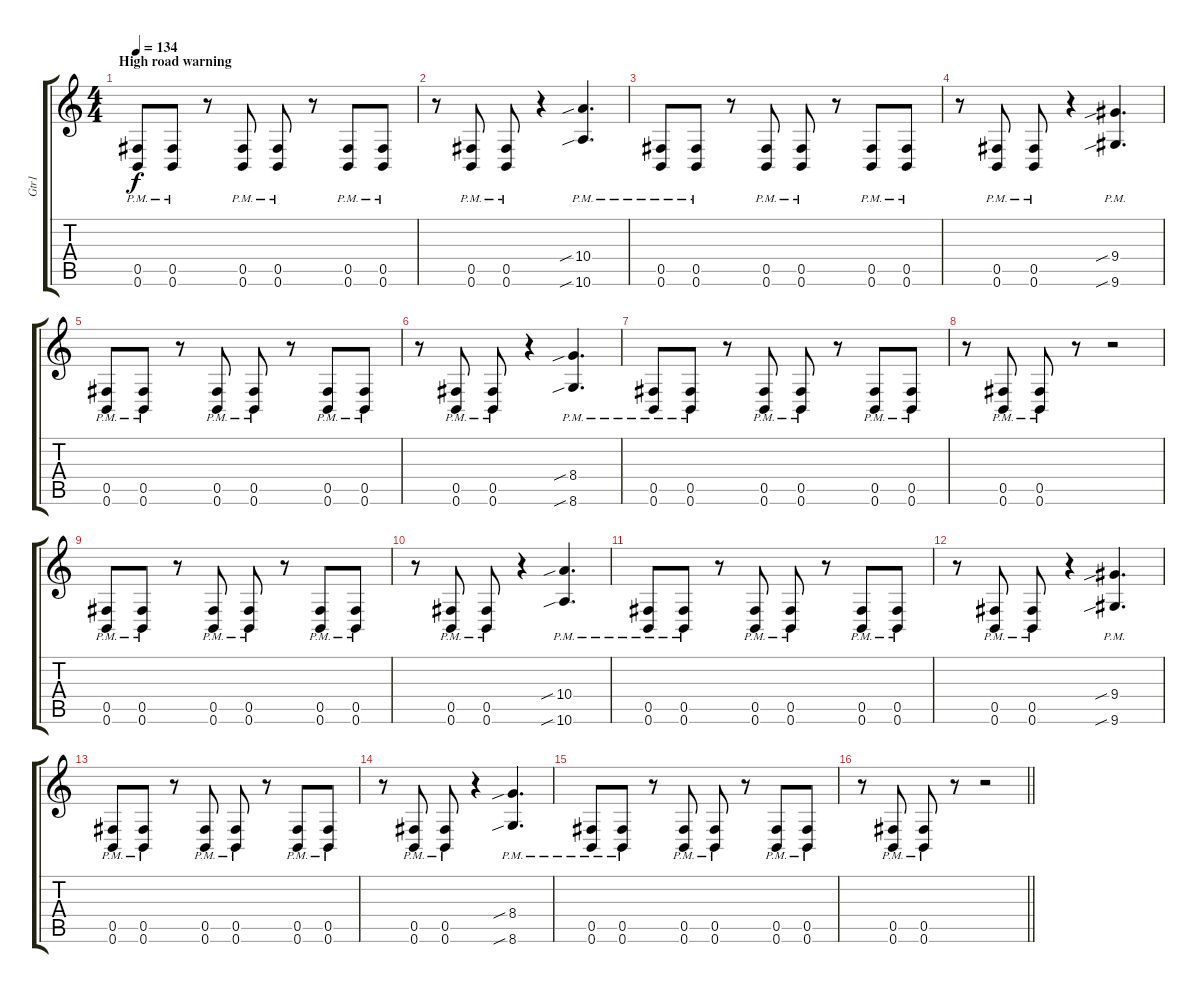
\track ("Gtr1" "Gtr1") {instrument distortionguitar}
\staff {score tabs}
\tuning (Db4 Ab3 E3 B2 Gb2 B1) {hide}
\ts (4 4)
\section ("" "High road warning")
\tempo 134
\clef g2
\ks c
(0.5{pm} 0.6).8{dy f} (0.5{pm} 0.6).8 r.8 (0.5{pm} 0.6).8 (0.5{pm} 0.6).8 r.8 (0.5{pm} 0.6).8 (0.5{pm} 0.6).8 |
r.8 (0.5{pm} 0.6).8 (0.5{pm} 0.6).8 r.4 (10.4{sib} 10.6{sib pm}).4{d} |
(0.5{pm} 0.6).8 (0.5{pm} 0.6).8 r.8 (0.5{pm} 0.6).8 (0.5{pm} 0.6).8 r.8 (0.5{pm} 0.6).8 (0.5{pm} 0.6).8 |
r.8 (0.5{pm} 0.6).8 (0.5{pm} 0.6).8 r.4 (9.4{sib} 9.6{sib pm}).4{d} |
(0.5{pm} 0.6).8 (0.5{pm} 0.6).8 r.8 (0.5{pm} 0.6).8 (0.5{pm} 0.6).8 r.8 (0.5{pm} 0.6).8 (0.5{pm} 0.6).8 |
r.8 (0.5{pm} 0.6).8 (0.5{pm} 0.6).8 r.4 (8.4{sib} 8.6{sib pm}).4{d} |
(0.5{pm} 0.6).8 (0.5{pm} 0.6).8 r.8 (0.5{pm} 0.6).8 (0.5{pm} 0.6).8 r.8 (0.5{pm} 0.6).8 (0.5{pm} 0.6).8 |
r.8 (0.5{pm} 0.6).8 (0.5{pm} 0.6).8 r.8 r.2 |
(0.5{pm} 0.6).8 (0.5{pm} 0.6).8 r.8 (0.5{pm} 0.6).8 (0.5{pm} 0.6).8 r.8 (0.5{pm} 0.6).8 (0.5{pm} 0.6).8 |
r.8 (0.5{pm} 0.6).8 (0.5{pm} 0.6).8 r.4 (10.4{sib} 10.6{sib pm}).4{d} |
(0.5{pm} 0.6).8 (0.5{pm} 0.6).8 r.8 (0.5{pm} 0.6).8 (0.5{pm} 0.6).8 r.8 (0.5{pm} 0.6).8 (0.5{pm} 0.6).8 |
r.8 (0.5{pm} 0.6).8 (0.5{pm} 0.6).8 r.4 (9.4{sib} 9.6{sib pm}).4{d} |
(0.5{pm} 0.6).8 (0.5{pm} 0.6).8 r.8 (0.5{pm} 0.6).8 (0.5{pm} 0.6).8 r.8 (0.5{pm} 0.6).8 (0.5{pm} 0.6).8 |
r.8 (0.5{pm} 0.6).8 (0.5{pm} 0.6).8 r.4 (8.4{sib} 8.6{sib pm}).4{d} |
(0.5{pm} 0.6).8 (0.5{pm} 0.6).8 r.8 (0.5{pm} 0.6).8 (0.5{pm} 0.6).8 r.8 (0.5{pm} 0.6).8 (0.5{pm} 0.6).8 |
\barLineRight lightlight
r.8 (0.5{pm} 0.6).8 (0.5{pm} 0.6).8 r.8 r.2
